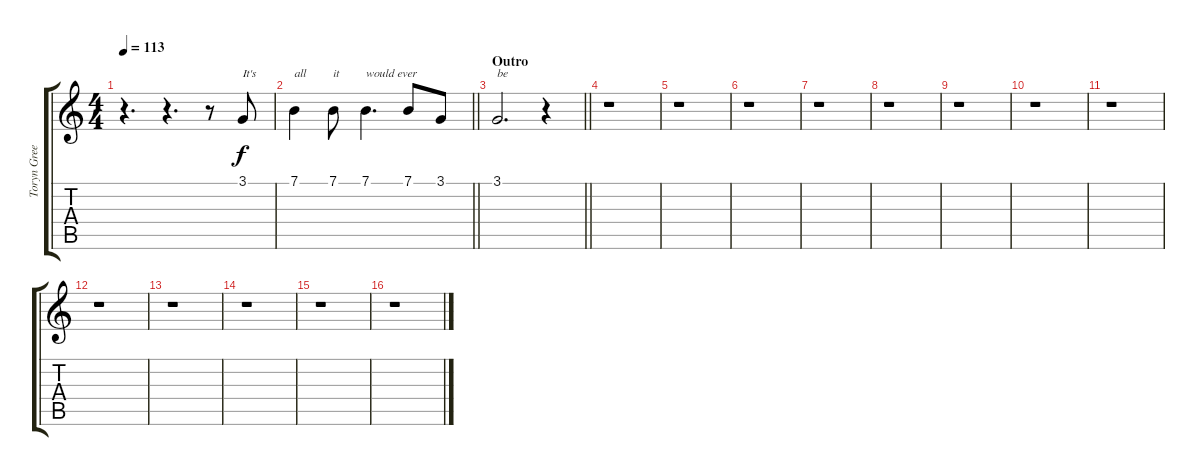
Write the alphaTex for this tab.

\track ("Toryn Green (Vocals)" "Toryn Gree") {instrument violin}
\staff {score tabs}
\tuning (E4 B3 G3 D3 A2 E2) {hide}
\ts (4 4)
\tempo 113
\clef g2
\ks c
r.4{d dy f} r.4{d} r.8 3.1.8{txt "It's"} |
\barLineRight lightlight
7.1.4{txt "all"} 7.1.8{txt "it"} 7.1.4{d txt "would ever"} 7.1.8 3.1.8 |
\section ("" "Outro")
\barLineRight lightlight
3.1.2{d txt "be"} r.4 |
r.1 |
r.1 |
r.1 |
r.1 |
r.1 |
r.1 |
r.1 |
r.1 |
r.1 |
r.1 |
r.1 |
r.1 |
r.1
